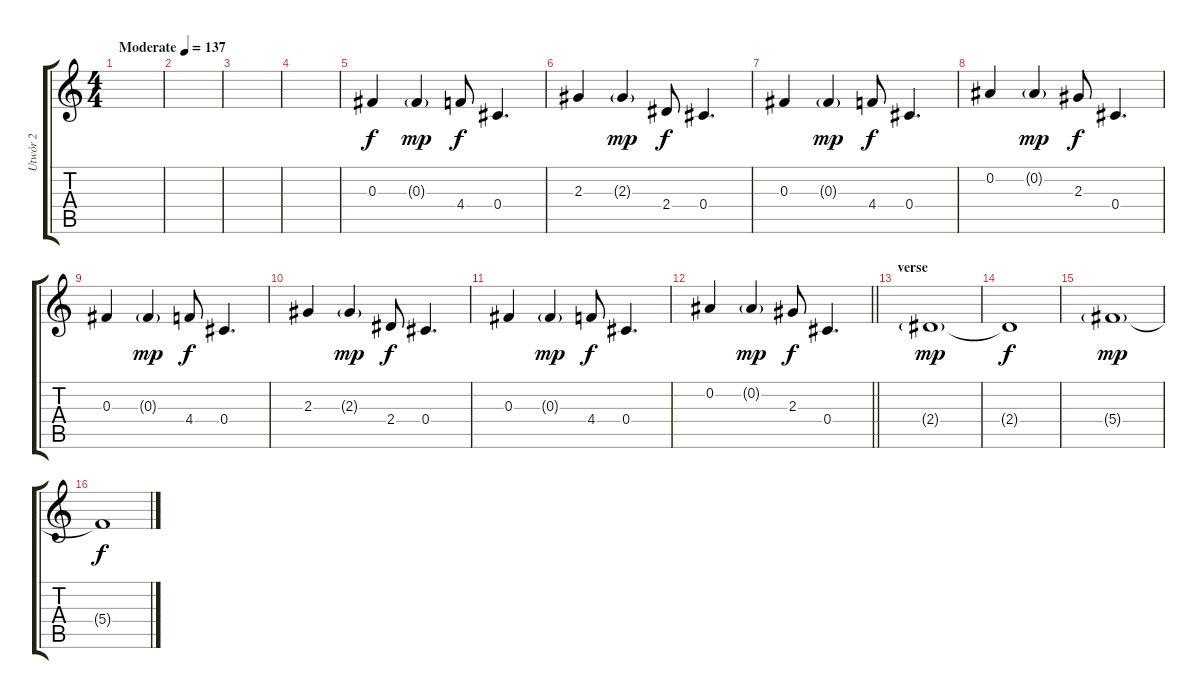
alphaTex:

\track ("Utwór 2" "Utwór 2") {instrument distortionguitar}
\staff {score tabs}
\tuning (Eb4 Bb3 Gb3 Db3 Ab2 Eb2) {hide}
\ts (4 4)
\tempo (137 "Moderate")
\clef g2
\ks c
|
|
|
|
0.3.4 0.3{g}.4{dy mp} 4.4.8{dy f} 0.4.4{d} |
2.3.4 2.3{g}.4{dy mp} 2.4.8{dy f} 0.4.4{d} |
0.3.4 0.3{g}.4{dy mp} 4.4.8{dy f} 0.4.4{d} |
0.2.4 0.2{g}.4{dy mp} 2.3.8{dy f} 0.4.4{d} |
0.3.4 0.3{g}.4{dy mp} 4.4.8{dy f} 0.4.4{d} |
2.3.4 2.3{g}.4{dy mp} 2.4.8{dy f} 0.4.4{d} |
0.3.4 0.3{g}.4{dy mp} 4.4.8{dy f} 0.4.4{d} |
\barLineRight lightlight
0.2.4 0.2{g}.4{dy mp} 2.3.8{dy f} 0.4.4{d} |
\section ("" "verse")
2.4{g}.1{dy mp} |
2.4{t}.1{dy f} |
5.4{g}.1{dy mp} |
5.4{t}.1{dy f}
